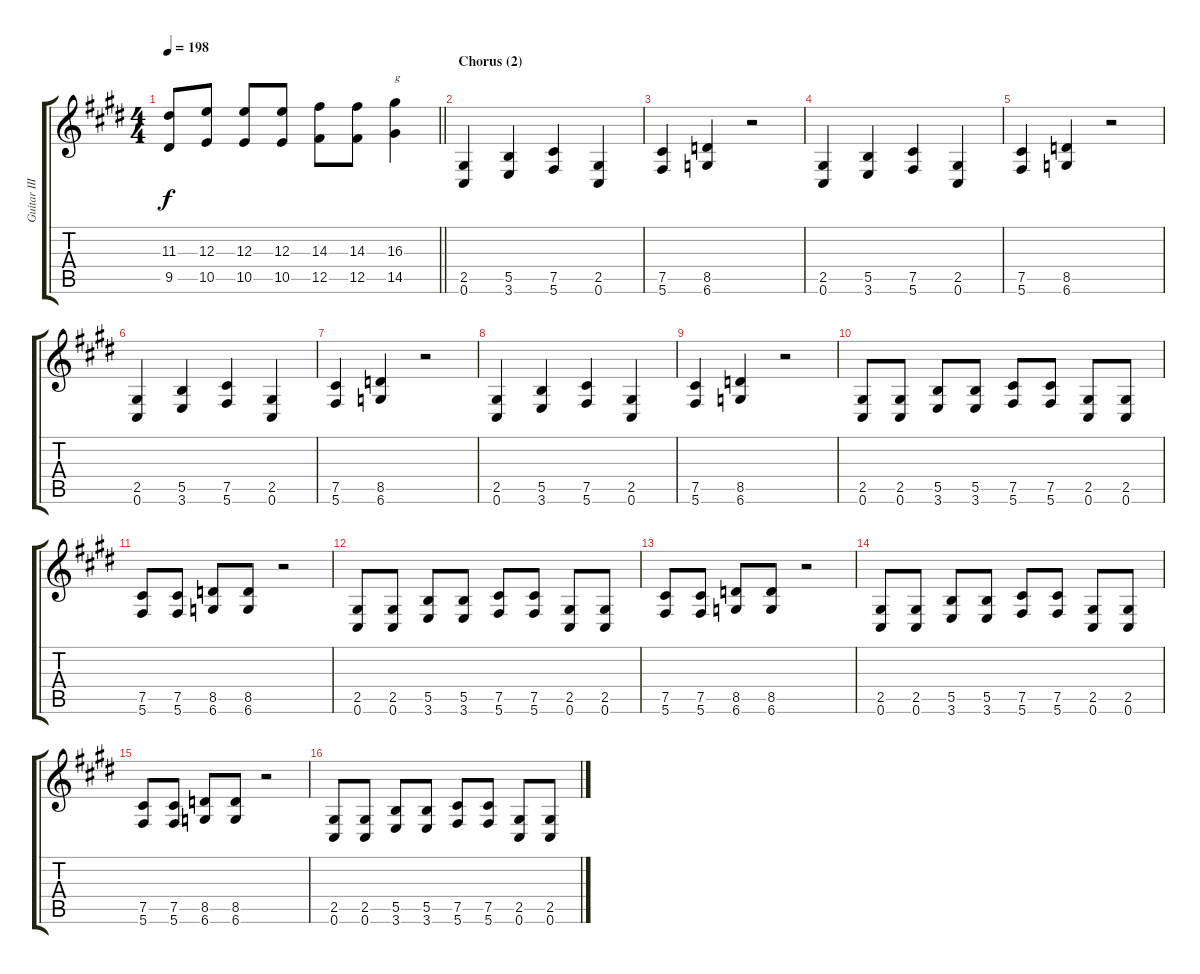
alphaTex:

\track ("Guitar III" "Guitar III") {instrument distortionguitar}
\staff {score tabs}
\tuning (Db4 Ab3 E3 B2 Gb2 Db2) {hide}
\ts (4 4)
\tempo 198
\clef g2
\barLineRight lightlight
\ks c#minor
(11.3 9.5).8{dy f} (12.3 10.5).8 (12.3 10.5).8 (12.3 10.5).8 (14.3 12.5).8 (14.3 12.5).8 (16.3 14.5).4{txt "g"} |
\section ("" "Chorus (2)")
(2.5 0.6).4 (5.5 3.6).4 (7.5 5.6).4 (2.5 0.6).4 |
(7.5 5.6).4 (8.5 6.6).4 r.2 |
(2.5 0.6).4 (5.5 3.6).4 (7.5 5.6).4 (2.5 0.6).4 |
(7.5 5.6).4 (8.5 6.6).4 r.2 |
(2.5 0.6).4 (5.5 3.6).4 (7.5 5.6).4 (2.5 0.6).4 |
(7.5 5.6).4 (8.5 6.6).4 r.2 |
(2.5 0.6).4 (5.5 3.6).4 (7.5 5.6).4 (2.5 0.6).4 |
(7.5 5.6).4 (8.5 6.6).4 r.2 |
(2.5 0.6).8 (2.5 0.6).8 (5.5 3.6).8 (5.5 3.6).8 (7.5 5.6).8 (7.5 5.6).8 (2.5 0.6).8 (2.5 0.6).8 |
(7.5 5.6).8 (7.5 5.6).8 (8.5 6.6).8 (8.5 6.6).8 r.2 |
(2.5 0.6).8 (2.5 0.6).8 (5.5 3.6).8 (5.5 3.6).8 (7.5 5.6).8 (7.5 5.6).8 (2.5 0.6).8 (2.5 0.6).8 |
(7.5 5.6).8 (7.5 5.6).8 (8.5 6.6).8 (8.5 6.6).8 r.2 |
(2.5 0.6).8 (2.5 0.6).8 (5.5 3.6).8 (5.5 3.6).8 (7.5 5.6).8 (7.5 5.6).8 (2.5 0.6).8 (2.5 0.6).8 |
(7.5 5.6).8 (7.5 5.6).8 (8.5 6.6).8 (8.5 6.6).8 r.2 |
(2.5 0.6).8 (2.5 0.6).8 (5.5 3.6).8 (5.5 3.6).8 (7.5 5.6).8 (7.5 5.6).8 (2.5 0.6).8 (2.5 0.6).8
